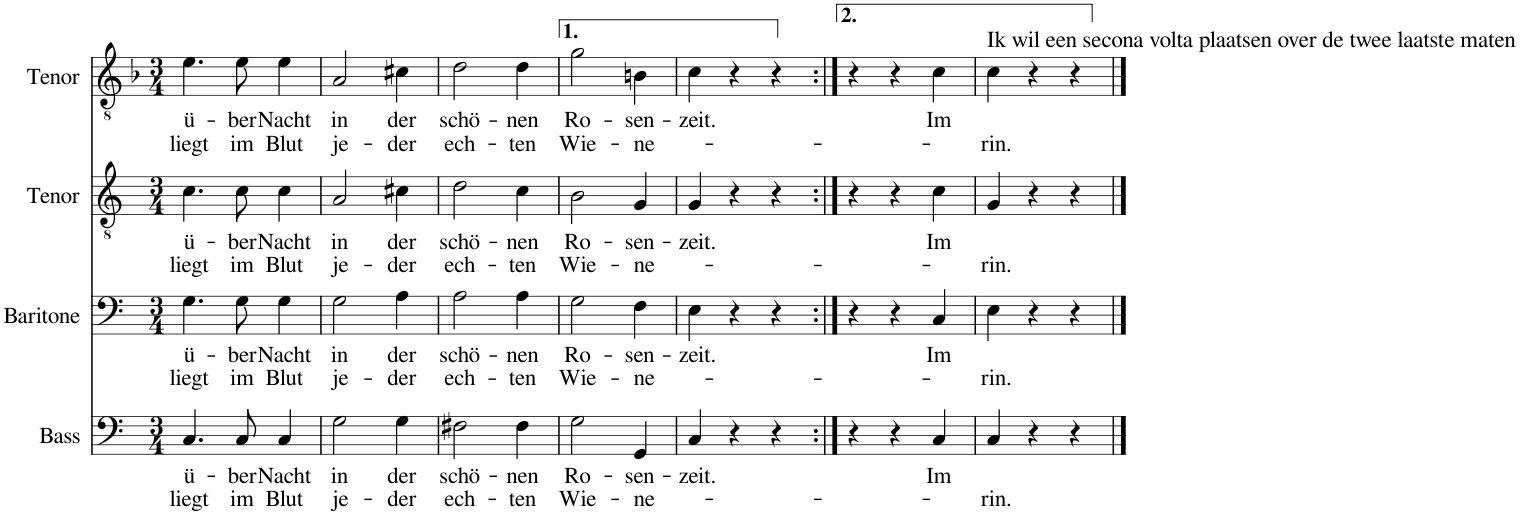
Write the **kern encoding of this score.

**kern	**text	**text	**kern	**text	**text	**kern	**text	**text	**kern	**text	**text
*part4	*part4	*part4	*part3	*part3	*part3	*part2	*part2	*part2	*part1	*part1	*part1
*staff4	*staff4	*staff4	*staff3	*staff3	*staff3	*staff2	*staff2	*staff2	*staff1	*staff1	*staff1
*I"Bass	*	*	*I"Baritone	*	*	*I"Tenor	*	*	*I"Tenor	*	*
*I'B.	*	*	*I'Bar.	*	*	*I'T.	*	*	*I'T.	*	*
*clefF4	*	*	*clefF4	*	*	*clefGv2	*	*	*clefGv2	*	*
*k[]	*	*	*k[]	*	*	*k[]	*	*	*k[b-]	*	*
*M3/4	*	*	*M3/4	*	*	*M3/4	*	*	*M3/4	*	*
=1	=1	=1	=1	=1	=1	=1	=1	=1	=1	=1	=1
!	!LO:LY:b	!LO:LY:b	!	!LO:LY:b	!LO:LY:b	!	!LO:LY:b	!LO:LY:b	!	!LO:LY:b	!LO:LY:b
4.C/	ü-	liegt	4.G\	ü-	liegt	4.c\	ü-	liegt	4.e\	ü-	liegt
!	!LO:LY:b	!LO:LY:b	!	!LO:LY:b	!LO:LY:b	!	!LO:LY:b	!LO:LY:b	!	!LO:LY:b	!LO:LY:b
8C/	-ber	im	8G\	-ber	im	8c\	-ber	im	8e\	-ber	im
!	!LO:LY:b	!LO:LY:b	!	!LO:LY:b	!LO:LY:b	!	!LO:LY:b	!LO:LY:b	!	!LO:LY:b	!LO:LY:b
4C/	Nacht	Blut	4G\	Nacht	Blut	4c\	Nacht	Blut	4e\	Nacht	Blut
=2	=2	=2	=2	=2	=2	=2	=2	=2	=2	=2	=2
!	!LO:LY:b	!LO:LY:b	!	!LO:LY:b	!LO:LY:b	!	!LO:LY:b	!LO:LY:b	!	!LO:LY:b	!LO:LY:b
2G\	in	je-	2G\	in	je-	2A/	in	je-	2A/	in	je-
!	!LO:LY:b	!LO:LY:b	!	!LO:LY:b	!LO:LY:b	!	!LO:LY:b	!LO:LY:b	!	!LO:LY:b	!LO:LY:b
4G\	der	-der	4A\	der	-der	4c#X\	der	-der	4c#X\	der	-der
=3	=3	=3	=3	=3	=3	=3	=3	=3	=3	=3	=3
!	!LO:LY:b	!LO:LY:b	!	!LO:LY:b	!LO:LY:b	!	!LO:LY:b	!LO:LY:b	!	!LO:LY:b	!LO:LY:b
2F#X\	schö-	ech-	2A\	schö-	ech-	2d\	schö-	ech-	2d\	schö-	ech-
!	!LO:LY:b	!LO:LY:b	!	!LO:LY:b	!LO:LY:b	!	!LO:LY:b	!LO:LY:b	!	!LO:LY:b	!LO:LY:b
4F#\	-nen	-ten	4A\	-nen	-ten	4c\	-nen	-ten	4d\	-nen	-ten
=4	=4	=4	=4	=4	=4	=4	=4	=4	=4	=4	=4
!	!LO:LY:b	!LO:LY:b	!	!LO:LY:b	!LO:LY:b	!	!LO:LY:b	!LO:LY:b	!	!LO:LY:b	!LO:LY:b
2G\	Ro-	Wie-	2G\	Ro-	Wie-	2B\	Ro-	Wie-	2g\	Ro-	Wie-
!	!LO:LY:b	!LO:LY:b	!	!LO:LY:b	!LO:LY:b	!	!LO:LY:b	!LO:LY:b	!	!LO:LY:b	!LO:LY:b
4GG/	-sen-	-ne-	4F\	-sen-	-ne-	4G/	-sen-	-ne-	4Bn\	-sen-	-ne-
=5	=5	=5	=5	=5	=5	=5	=5	=5	=5	=5	=5
!	!LO:LY:b	!	!	!LO:LY:b	!	!	!LO:LY:b	!	!	!LO:LY:b	!
4C/	-zeit.	.	4E\	-zeit.	.	4G/	-zeit.	.	4c\	-zeit.	.
4r	.	.	4r	.	.	4r	.	.	4r	.	.
4r	.	.	4r	.	.	4r	.	.	4r	.	.
=6:|!	=6:|!	=6:|!	=6:|!	=6:|!	=6:|!	=6:|!	=6:|!	=6:|!	=6:|!	=6:|!	=6:|!
4r	.	.	4r	.	.	4r	.	.	4r	.	.
4r	.	.	4r	.	.	4r	.	.	4r	.	.
!	!LO:LY:b	!	!	!LO:LY:b	!	!	!LO:LY:b	!	!	!LO:LY:b	!
4C/	Im	.	4C/	Im	.	4c\	Im	.	4c\	Im	.
=7	=7	=7	=7	=7	=7	=7	=7	=7	=7	=7	=7
!	!	!	!	!	!	!	!	!	!LO:TX:a:t=Ik wil een secona volta plaatsen over de twee laatste maten	!	!
!	!	!LO:LY:b	!	!	!LO:LY:b	!	!	!LO:LY:b	!	!	!LO:LY:b
4C/	.	-rin.	4E\	.	-rin.	4G/	.	-rin.	4c\	.	-rin.
4r	.	.	4r	.	.	4r	.	.	4r	.	.
4r	.	.	4r	.	.	4r	.	.	4r	.	.
==	==	==	==	==	==	==	==	==	==	==	==
*-	*-	*-	*-	*-	*-	*-	*-	*-	*-	*-	*-
